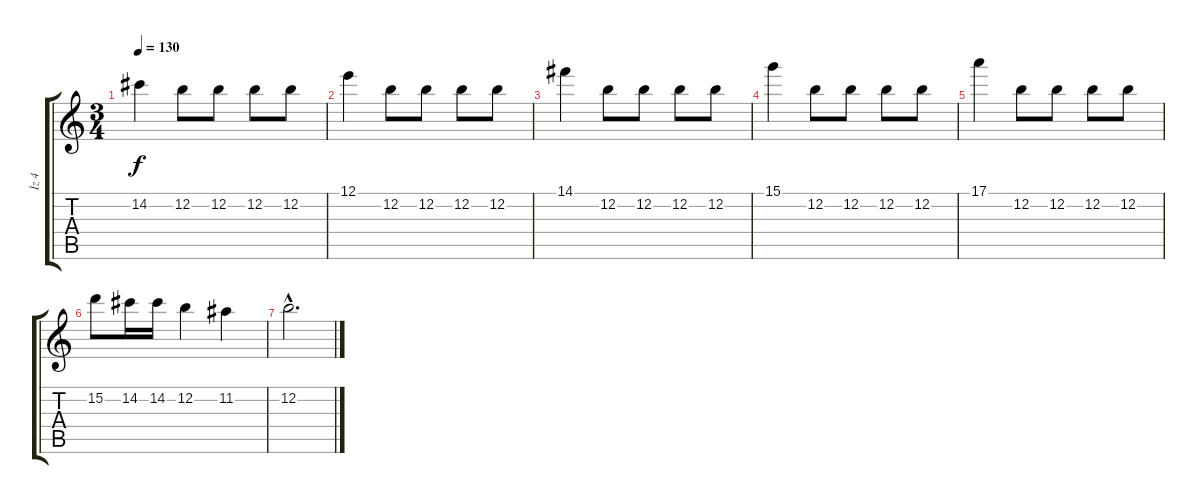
\track ("İz 4" "İz 4") {instrument distortionguitar}
\staff {score tabs}
\tuning (E4 B3 G3 D3 A2 E2) {hide}
\ts (3 4)
\tempo 130
\clef g2
\ks c
14.2.4{dy f} 12.2.8 12.2.8 12.2.8 12.2.8 |
12.1.4 12.2.8 12.2.8 12.2.8 12.2.8 |
14.1.4 12.2.8 12.2.8 12.2.8 12.2.8 |
15.1.4 12.2.8 12.2.8 12.2.8 12.2.8 |
17.1.4 12.2.8 12.2.8 12.2.8 12.2.8 |
15.2.8 14.2.16 14.2.16 12.2.4 11.2.4 |
12.2{hac}.2{d}
